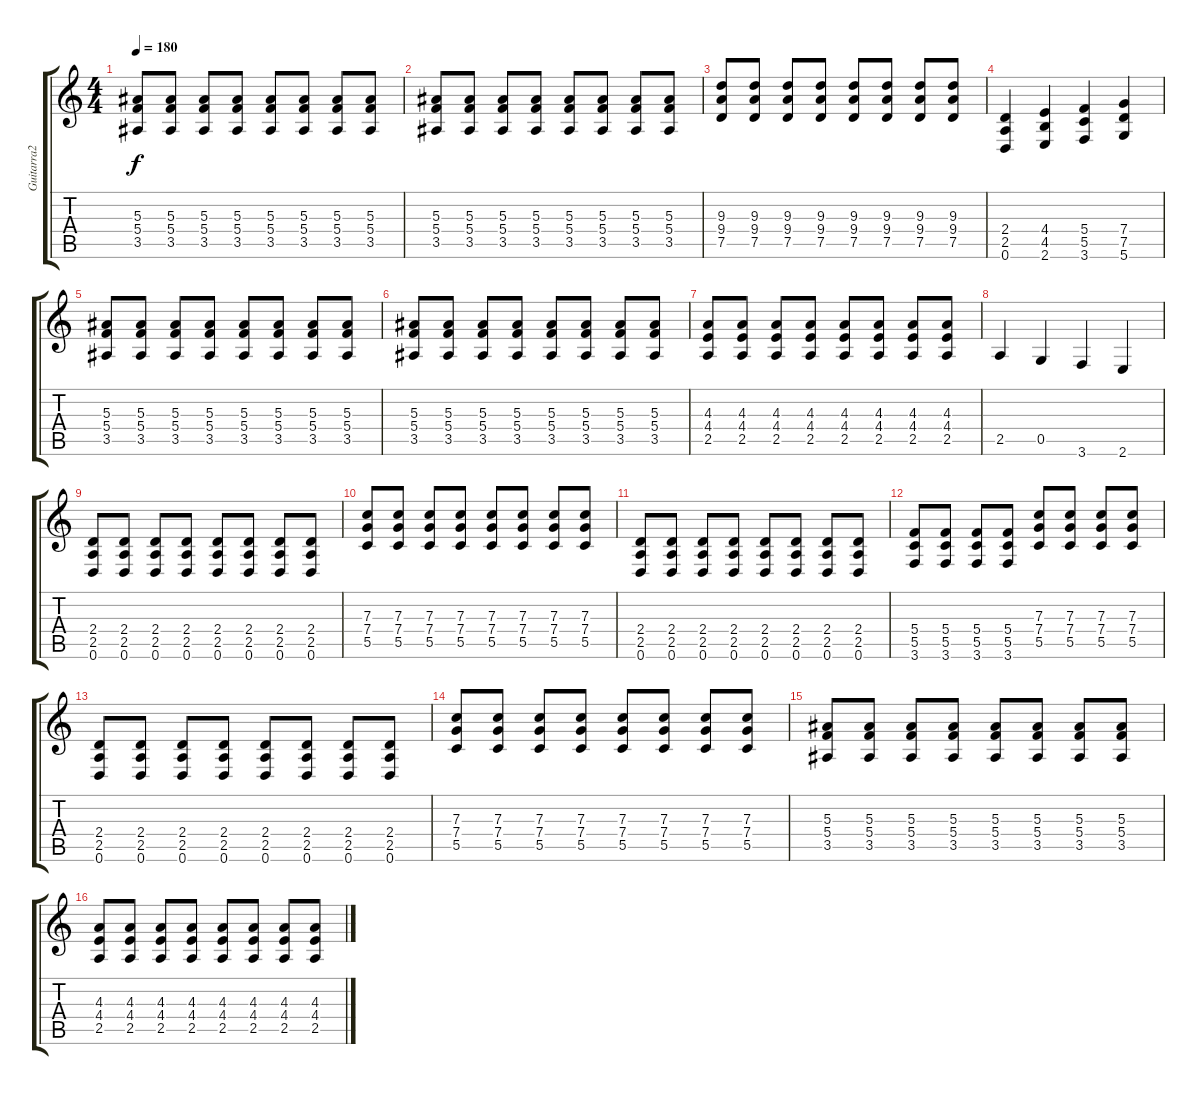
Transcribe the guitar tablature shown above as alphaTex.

\track ("Guitarra2" "Guitarra2") {instrument distortionguitar}
\staff {score tabs}
\tuning (D4 A3 F3 C3 G2 D2) {hide}
\ts (4 4)
\tempo 180
\clef g2
\ks c
(5.3 5.4 3.5).8{dy f} (5.3 5.4 3.5).8 (5.3 5.4 3.5).8 (5.3 5.4 3.5).8 (5.3 5.4 3.5).8 (5.3 5.4 3.5).8 (5.3 5.4 3.5).8 (5.3 5.4 3.5).8 |
(5.3 5.4 3.5).8 (5.3 5.4 3.5).8 (5.3 5.4 3.5).8 (5.3 5.4 3.5).8 (5.3 5.4 3.5).8 (5.3 5.4 3.5).8 (5.3 5.4 3.5).8 (5.3 5.4 3.5).8 |
(9.3 9.4 7.5).8 (9.3 9.4 7.5).8 (9.3 9.4 7.5).8 (9.3 9.4 7.5).8 (9.3 9.4 7.5).8 (9.3 9.4 7.5).8 (9.3 9.4 7.5).8 (9.3 9.4 7.5).8 |
(2.4 2.5 0.6).4 (4.4 4.5 2.6).4 (5.4 5.5 3.6).4 (7.4 7.5 5.6).4 |
(5.3 5.4 3.5).8 (5.3 5.4 3.5).8 (5.3 5.4 3.5).8 (5.3 5.4 3.5).8 (5.3 5.4 3.5).8 (5.3 5.4 3.5).8 (5.3 5.4 3.5).8 (5.3 5.4 3.5).8 |
(5.3 5.4 3.5).8 (5.3 5.4 3.5).8 (5.3 5.4 3.5).8 (5.3 5.4 3.5).8 (5.3 5.4 3.5).8 (5.3 5.4 3.5).8 (5.3 5.4 3.5).8 (5.3 5.4 3.5).8 |
(4.3 4.4 2.5).8 (4.3 4.4 2.5).8 (4.3 4.4 2.5).8 (4.3 4.4 2.5).8 (4.3 4.4 2.5).8 (4.3 4.4 2.5).8 (4.3 4.4 2.5).8 (4.3 4.4 2.5).8 |
2.5.4 0.5.4 3.6.4 2.6.4 |
(2.4 2.5 0.6).8 (2.4 2.5 0.6).8 (2.4 2.5 0.6).8 (2.4 2.5 0.6).8 (2.4 2.5 0.6).8 (2.4 2.5 0.6).8 (2.4 2.5 0.6).8 (2.4 2.5 0.6).8 |
(7.3 7.4 5.5).8 (7.3 7.4 5.5).8 (7.3 7.4 5.5).8 (7.3 7.4 5.5).8 (7.3 7.4 5.5).8 (7.3 7.4 5.5).8 (7.3 7.4 5.5).8 (7.3 7.4 5.5).8 |
(2.4 2.5 0.6).8 (2.4 2.5 0.6).8 (2.4 2.5 0.6).8 (2.4 2.5 0.6).8 (2.4 2.5 0.6).8 (2.4 2.5 0.6).8 (2.4 2.5 0.6).8 (2.4 2.5 0.6).8 |
(5.4 5.5 3.6).8 (5.4 5.5 3.6).8 (5.4 5.5 3.6).8 (5.4 5.5 3.6).8 (7.3 7.4 5.5).8 (7.3 7.4 5.5).8 (7.3 7.4 5.5).8 (7.3 7.4 5.5).8 |
(2.4 2.5 0.6).8 (2.4 2.5 0.6).8 (2.4 2.5 0.6).8 (2.4 2.5 0.6).8 (2.4 2.5 0.6).8 (2.4 2.5 0.6).8 (2.4 2.5 0.6).8 (2.4 2.5 0.6).8 |
(7.3 7.4 5.5).8 (7.3 7.4 5.5).8 (7.3 7.4 5.5).8 (7.3 7.4 5.5).8 (7.3 7.4 5.5).8 (7.3 7.4 5.5).8 (7.3 7.4 5.5).8 (7.3 7.4 5.5).8 |
(5.3 5.4 3.5).8 (5.3 5.4 3.5).8 (5.3 5.4 3.5).8 (5.3 5.4 3.5).8 (5.3 5.4 3.5).8 (5.3 5.4 3.5).8 (5.3 5.4 3.5).8 (5.3 5.4 3.5).8 |
(4.3 4.4 2.5).8 (4.3 4.4 2.5).8 (4.3 4.4 2.5).8 (4.3 4.4 2.5).8 (4.3 4.4 2.5).8 (4.3 4.4 2.5).8 (4.3 4.4 2.5).8 (4.3 4.4 2.5).8
